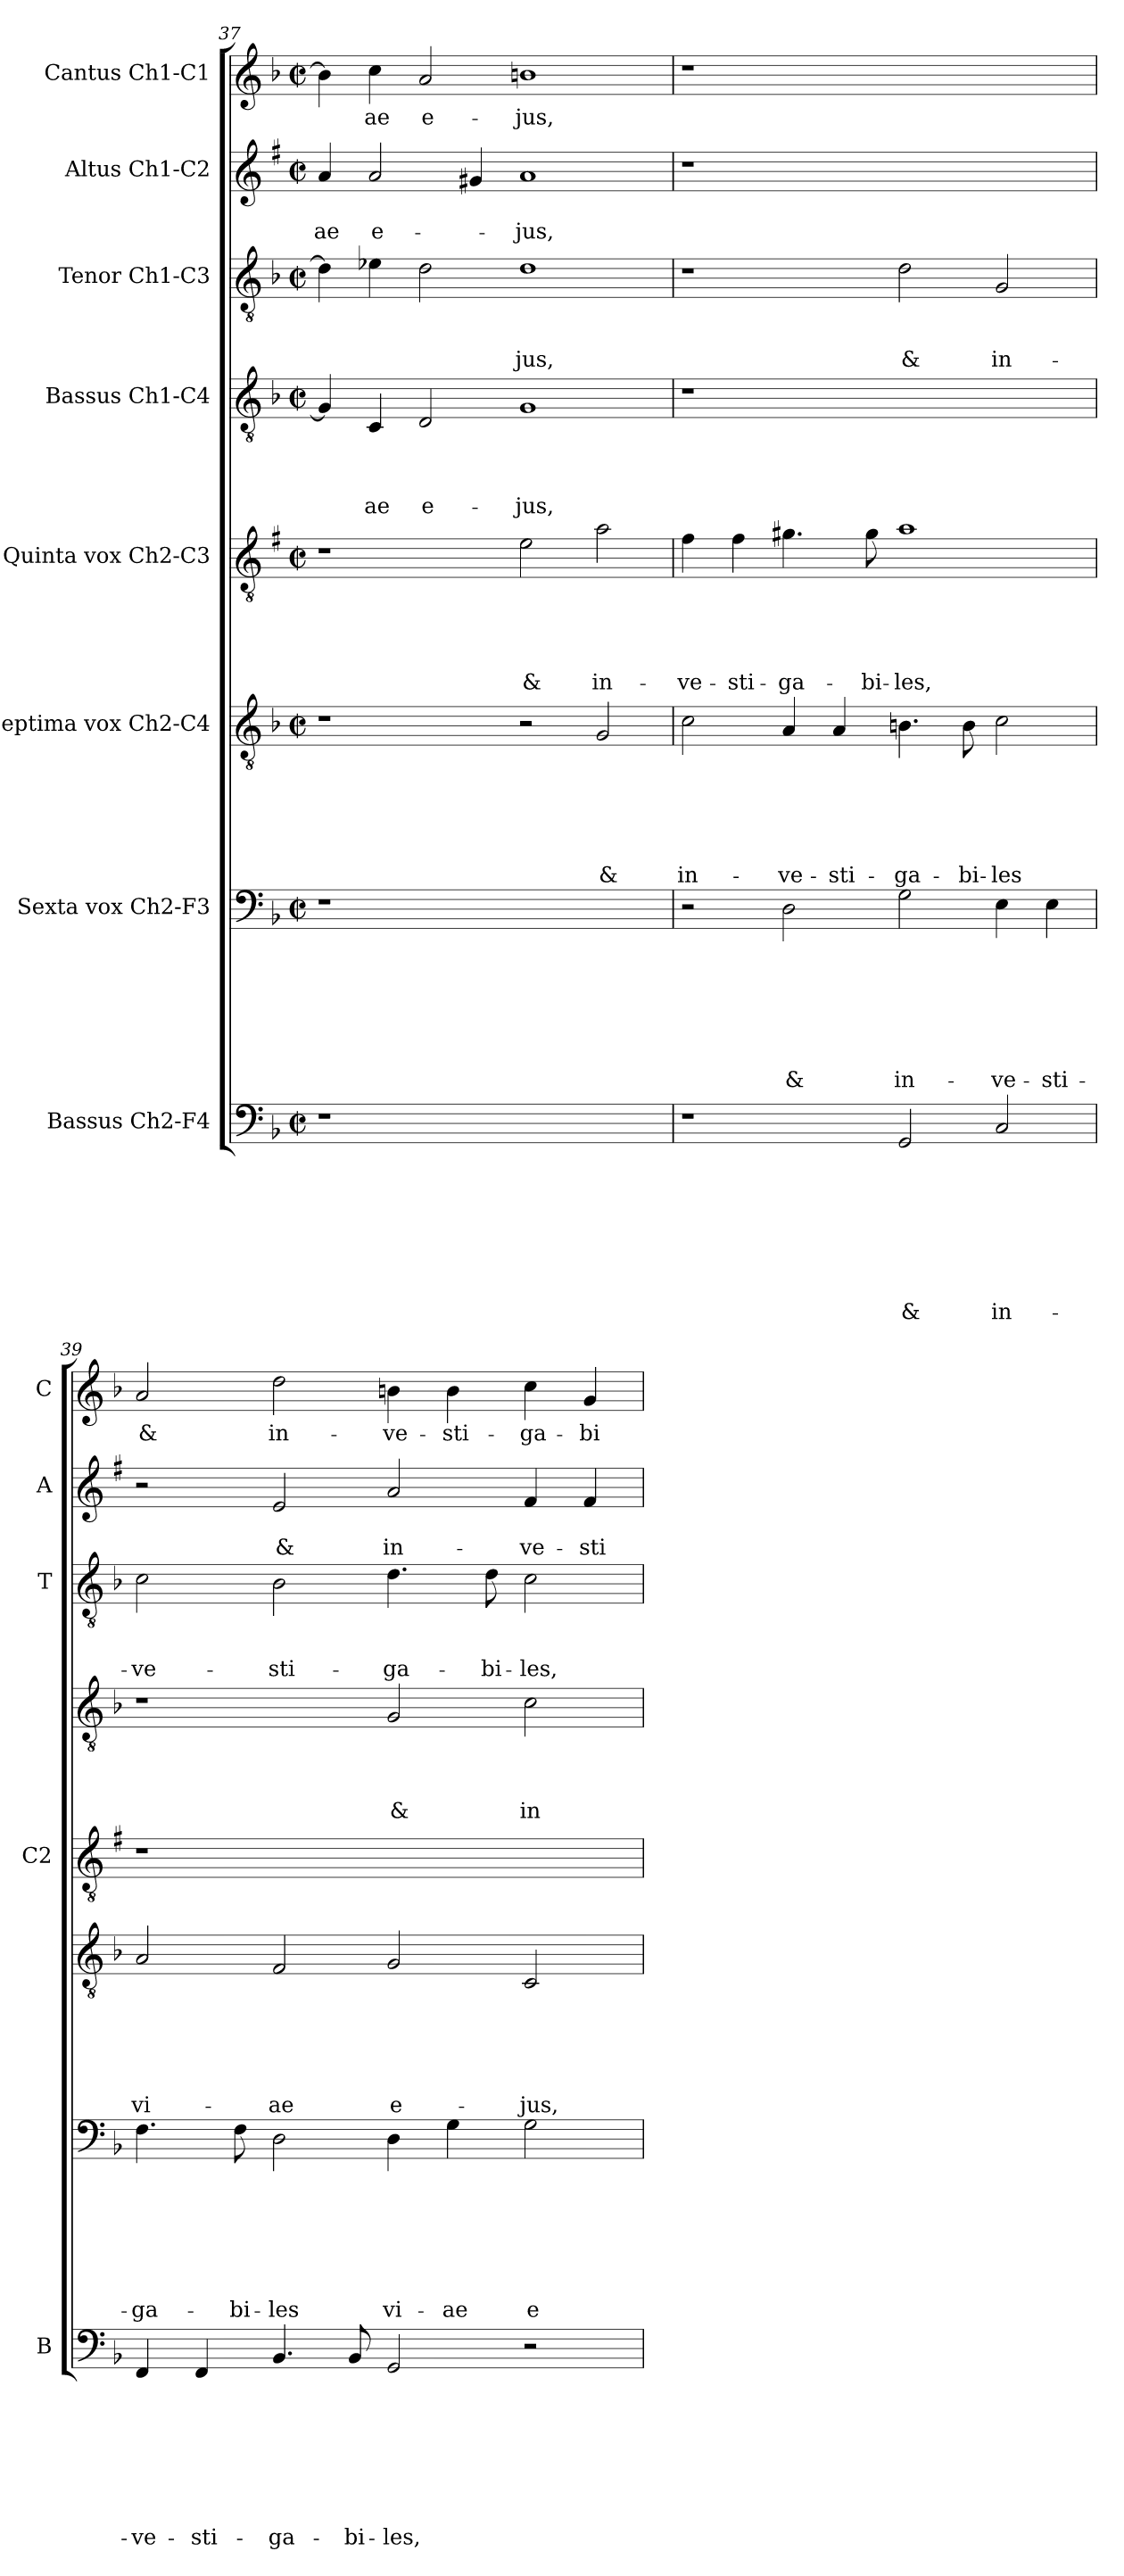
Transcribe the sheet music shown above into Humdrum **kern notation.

**kern	**text	**text	**text	**text	**text	**text	**text	**text	**kern	**text	**text	**text	**text	**text	**text	**text	**kern	**text	**text	**text	**text	**text	**text	**kern	**text	**text	**text	**text	**text	**kern	**text	**text	**text	**text	**kern	**text	**text	**text	**kern	**text	**text	**kern	**text
*part8	*part8	*part8	*part8	*part8	*part8	*part8	*part8	*part8	*part7	*part7	*part7	*part7	*part7	*part7	*part7	*part7	*part6	*part6	*part6	*part6	*part6	*part6	*part6	*part5	*part5	*part5	*part5	*part5	*part5	*part4	*part4	*part4	*part4	*part4	*part3	*part3	*part3	*part3	*part2	*part2	*part2	*part1	*part1
*staff8	*staff8	*staff8	*staff8	*staff8	*staff8	*staff8	*staff8	*staff8	*staff7	*staff7	*staff7	*staff7	*staff7	*staff7	*staff7	*staff7	*staff6	*staff6	*staff6	*staff6	*staff6	*staff6	*staff6	*staff5	*staff5	*staff5	*staff5	*staff5	*staff5	*staff4	*staff4	*staff4	*staff4	*staff4	*staff3	*staff3	*staff3	*staff3	*staff2	*staff2	*staff2	*staff1	*staff1
*I"Bassus Ch2-F4	*	*	*	*	*	*	*	*	*I"Sexta vox Ch2-F3	*	*	*	*	*	*	*	*I"Septima vox Ch2-C4	*	*	*	*	*	*	*I"Quinta vox Ch2-C3	*	*	*	*	*	*I"Bassus Ch1-C4	*	*	*	*	*I"Tenor Ch1-C3	*	*	*	*I"Altus Ch1-C2	*	*	*I"Cantus Ch1-C1	*
*I'B	*	*	*	*	*	*	*	*	*	*	*	*	*	*	*	*	*	*	*	*	*	*	*	*I'C2	*	*	*	*	*	*	*	*	*	*	*I'T	*	*	*	*I'A	*	*	*I'C	*
!!LO:PB:g=z
*clefF4	*	*	*	*	*	*	*	*	*clefF4	*	*	*	*	*	*	*	*clefGv2	*	*	*	*	*	*	*clefGv2	*	*	*	*	*	*clefGv2	*	*	*	*	*clefGv2	*	*	*	*clefG2	*	*	*clefG2	*
*	*	*	*	*	*	*	*	*	*	*	*	*	*	*	*	*	*	*	*	*	*	*	*	*ITrd1c2	*	*	*	*	*	*	*	*	*	*	*	*	*	*	*ITrd1c2	*	*	*	*
*k[b-]	*	*	*	*	*	*	*	*	*k[b-]	*	*	*	*	*	*	*	*k[b-]	*	*	*	*	*	*	*k[b-]	*	*	*	*	*	*k[b-]	*	*	*	*	*k[b-]	*	*	*	*k[b-]	*	*	*k[b-]	*
*F:	*	*	*	*	*	*	*	*	*F:	*	*	*	*	*	*	*	*F:	*	*	*	*	*	*	*F:	*	*	*	*	*	*F:	*	*	*	*	*F:	*	*	*	*F:	*	*	*F:	*
*M2/2	*	*	*	*	*	*	*	*	*M2/2	*	*	*	*	*	*	*	*M2/2	*	*	*	*	*	*	*M2/2	*	*	*	*	*	*M2/2	*	*	*	*	*M2/2	*	*	*	*M2/2	*	*	*M2/2	*
*met(c|)	*	*	*	*	*	*	*	*	*met(c|)	*	*	*	*	*	*	*	*met(c|)	*	*	*	*	*	*	*met(c|)	*	*	*	*	*	*met(c|)	*	*	*	*	*met(c|)	*	*	*	*met(c|)	*	*	*met(c|)	*
=37	=37	=37	=37	=37	=37	=37	=37	=37	=37	=37	=37	=37	=37	=37	=37	=37	=37	=37	=37	=37	=37	=37	=37	=37	=37	=37	=37	=37	=37	=37	=37	=37	=37	=37	=37	=37	=37	=37	=37	=37	=37	=37	=37
!	!	!	!	!	!	!	!	!	!	!	!	!	!	!	!	!	!	!	!	!	!	!	!	!	!	!	!	!	!	!	!	!	!	!	!	!	!	!	!	!	!LO:LY:b	!	!
1r	.	.	.	.	.	.	.	.	1r	.	.	.	.	.	.	.	1r	.	.	.	.	.	.	1r	.	.	.	.	.	4G/]	.	.	.	.	4d\]	.	.	.	4g/	.	-ae	4b\]	.
!	!	!	!	!	!	!	!	!	!	!	!	!	!	!	!	!	!	!	!	!	!	!	!	!	!	!	!	!	!	!	!	!	!	!LO:LY:b	!	!	!	!	!	!	!LO:LY:b	!	!LO:LY:b
.	.	.	.	.	.	.	.	.	.	.	.	.	.	.	.	.	.	.	.	.	.	.	.	.	.	.	.	.	.	4C/	.	.	.	-ae	4e-X\	.	.	.	2g/	.	e-	4cc\	-ae
!	!	!	!	!	!	!	!	!	!	!	!	!	!	!	!	!	!	!	!	!	!	!	!	!	!	!	!	!	!	!	!	!	!	!LO:LY:b	!	!	!	!	!	!	!	!	!LO:LY:b
.	.	.	.	.	.	.	.	.	.	.	.	.	.	.	.	.	.	.	.	.	.	.	.	.	.	.	.	.	.	2D/	.	.	.	e-	2d\	.	.	.	.	.	.	2a/	e-
.	.	.	.	.	.	.	.	.	.	.	.	.	.	.	.	.	.	.	.	.	.	.	.	.	.	.	.	.	.	.	.	.	.	.	.	.	.	.	4f#X/	.	.	.	.
!	!	!	!	!	!	!	!	!	!	!	!	!	!	!	!	!	!	!	!	!	!	!	!	!	!	!	!	!	!LO:LY:b	!	!	!	!	!LO:LY:b	!	!	!	!LO:LY:b	!	!	!LO:LY:b	!	!LO:LY:b
1ryy	.	.	.	.	.	.	.	.	1ryy	.	.	.	.	.	.	.	2r	.	.	.	.	.	.	2d\	.	.	.	.	&	1G	.	.	.	-jus,	1d	.	.	-jus,	1g	.	-jus,	1bn	-jus,
!	!	!	!	!	!	!	!	!	!	!	!	!	!	!	!	!	!	!	!	!	!	!	!LO:LY:b	!	!	!	!	!	!LO:LY:b	!	!	!	!	!	!	!	!	!	!	!	!	!	!
.	.	.	.	.	.	.	.	.	.	.	.	.	.	.	.	.	2G/	.	.	.	.	.	&	2g\	.	.	.	.	in-	.	.	.	.	.	.	.	.	.	.	.	.	.	.
=38	=38	=38	=38	=38	=38	=38	=38	=38	=38	=38	=38	=38	=38	=38	=38	=38	=38	=38	=38	=38	=38	=38	=38	=38	=38	=38	=38	=38	=38	=38	=38	=38	=38	=38	=38	=38	=38	=38	=38	=38	=38	=38	=38
!	!	!	!	!	!	!	!	!	!	!	!	!	!	!	!	!	!	!	!	!	!	!	!LO:LY:b	!	!	!	!	!	!LO:LY:b	!	!	!	!	!	!	!	!	!	!	!	!	!	!
1r	.	.	.	.	.	.	.	.	2r	.	.	.	.	.	.	.	2c\	.	.	.	.	.	in-	4e\	.	.	.	.	-ve-	1r	.	.	.	.	1r	.	.	.	1r	.	.	1r	.
!	!	!	!	!	!	!	!	!	!	!	!	!	!	!	!	!	!	!	!	!	!	!	!	!	!	!	!	!	!LO:LY:b	!	!	!	!	!	!	!	!	!	!	!	!	!	!
.	.	.	.	.	.	.	.	.	.	.	.	.	.	.	.	.	.	.	.	.	.	.	.	4e\	.	.	.	.	-sti-	.	.	.	.	.	.	.	.	.	.	.	.	.	.
!	!	!	!	!	!	!	!	!	!	!	!	!	!	!	!	!LO:LY:b	!	!	!	!	!	!	!LO:LY:b	!	!	!	!	!	!LO:LY:b	!	!	!	!	!	!	!	!	!	!	!	!	!	!
.	.	.	.	.	.	.	.	.	2D\	.	.	.	.	.	.	&	4A/	.	.	.	.	.	-ve-	4.f#X\	.	.	.	.	-ga-	.	.	.	.	.	.	.	.	.	.	.	.	.	.
!	!	!	!	!	!	!	!	!	!	!	!	!	!	!	!	!	!	!	!	!	!	!	!LO:LY:b	!	!	!	!	!	!	!	!	!	!	!	!	!	!	!	!	!	!	!	!
.	.	.	.	.	.	.	.	.	.	.	.	.	.	.	.	.	4A/	.	.	.	.	.	-sti-	.	.	.	.	.	.	.	.	.	.	.	.	.	.	.	.	.	.	.	.
!	!	!	!	!	!	!	!	!	!	!	!	!	!	!	!	!	!	!	!	!	!	!	!	!	!	!	!	!	!LO:LY:b	!	!	!	!	!	!	!	!	!	!	!	!	!	!
.	.	.	.	.	.	.	.	.	.	.	.	.	.	.	.	.	.	.	.	.	.	.	.	8f#\	.	.	.	.	-bi-	.	.	.	.	.	.	.	.	.	.	.	.	.	.
!	!	!	!	!	!	!	!	!LO:LY:b	!	!	!	!	!	!	!	!LO:LY:b	!	!	!	!	!	!	!LO:LY:b	!	!	!	!	!	!LO:LY:b	!	!	!	!	!	!	!	!	!LO:LY:b	!	!	!	!	!
2GG/	.	.	.	.	.	.	.	&	2G\	.	.	.	.	.	.	in-	4.Bn\	.	.	.	.	.	-ga-	1g	.	.	.	.	-les,	1ryy	.	.	.	.	2d\	.	.	&	1ryy	.	.	1ryy	.
!	!	!	!	!	!	!	!	!	!	!	!	!	!	!	!	!	!	!	!	!	!	!	!LO:LY:b	!	!	!	!	!	!	!	!	!	!	!	!	!	!	!	!	!	!	!	!
.	.	.	.	.	.	.	.	.	.	.	.	.	.	.	.	.	8B\	.	.	.	.	.	-bi-	.	.	.	.	.	.	.	.	.	.	.	.	.	.	.	.	.	.	.	.
!	!	!	!	!	!	!	!	!LO:LY:b	!	!	!	!	!	!	!	!LO:LY:b	!	!	!	!	!	!	!LO:LY:b	!	!	!	!	!	!	!	!	!	!	!	!	!	!	!LO:LY:b	!	!	!	!	!
2C/	.	.	.	.	.	.	.	in-	4E\	.	.	.	.	.	.	-ve-	2c\	.	.	.	.	.	-les	.	.	.	.	.	.	.	.	.	.	.	2G/	.	.	in-	.	.	.	.	.
!	!	!	!	!	!	!	!	!	!	!	!	!	!	!	!	!LO:LY:b	!	!	!	!	!	!	!	!	!	!	!	!	!	!	!	!	!	!	!	!	!	!	!	!	!	!	!
.	.	.	.	.	.	.	.	.	4E\	.	.	.	.	.	.	-sti-	.	.	.	.	.	.	.	.	.	.	.	.	.	.	.	.	.	.	.	.	.	.	.	.	.	.	.
=39	=39	=39	=39	=39	=39	=39	=39	=39	=39	=39	=39	=39	=39	=39	=39	=39	=39	=39	=39	=39	=39	=39	=39	=39	=39	=39	=39	=39	=39	=39	=39	=39	=39	=39	=39	=39	=39	=39	=39	=39	=39	=39	=39
!	!	!	!	!	!	!	!	!LO:LY:b	!	!	!	!	!	!	!	!LO:LY:b	!	!	!	!	!	!	!LO:LY:b	!	!	!	!	!	!	!	!	!	!	!	!	!	!	!LO:LY:b	!	!	!	!	!LO:LY:b
4FF/	.	.	.	.	.	.	.	-ve-	4.F\	.	.	.	.	.	.	-ga-	2A/	.	.	.	.	.	vi-	1r	.	.	.	.	.	1r	.	.	.	.	2c\	.	.	-ve-	2r	.	.	2a/	&
!	!	!	!	!	!	!	!	!LO:LY:b	!	!	!	!	!	!	!	!	!	!	!	!	!	!	!	!	!	!	!	!	!	!	!	!	!	!	!	!	!	!	!	!	!	!	!
4FF/	.	.	.	.	.	.	.	-sti-	.	.	.	.	.	.	.	.	.	.	.	.	.	.	.	.	.	.	.	.	.	.	.	.	.	.	.	.	.	.	.	.	.	.	.
!	!	!	!	!	!	!	!	!	!	!	!	!	!	!	!	!LO:LY:b	!	!	!	!	!	!	!	!	!	!	!	!	!	!	!	!	!	!	!	!	!	!	!	!	!	!	!
.	.	.	.	.	.	.	.	.	8F\	.	.	.	.	.	.	-bi-	.	.	.	.	.	.	.	.	.	.	.	.	.	.	.	.	.	.	.	.	.	.	.	.	.	.	.
!	!	!	!	!	!	!	!	!LO:LY:b	!	!	!	!	!	!	!	!LO:LY:b	!	!	!	!	!	!	!LO:LY:b	!	!	!	!	!	!	!	!	!	!	!	!	!	!	!LO:LY:b	!	!	!LO:LY:b	!	!LO:LY:b
4.BB-/	.	.	.	.	.	.	.	-ga-	2D\	.	.	.	.	.	.	-les	2F/	.	.	.	.	.	-ae	.	.	.	.	.	.	.	.	.	.	.	2B-\	.	.	-sti-	2d/	.	&	2dd\	in-
!	!	!	!	!	!	!	!	!LO:LY:b	!	!	!	!	!	!	!	!	!	!	!	!	!	!	!	!	!	!	!	!	!	!	!	!	!	!	!	!	!	!	!	!	!	!	!
8BB-/	.	.	.	.	.	.	.	-bi-	.	.	.	.	.	.	.	.	.	.	.	.	.	.	.	.	.	.	.	.	.	.	.	.	.	.	.	.	.	.	.	.	.	.	.
!	!	!	!	!	!	!	!	!LO:LY:b	!	!	!	!	!	!	!	!LO:LY:b	!	!	!	!	!	!	!LO:LY:b	!	!	!	!	!	!	!	!	!	!	!LO:LY:b	!	!	!	!LO:LY:b	!	!	!LO:LY:b	!	!LO:LY:b
2GG/	.	.	.	.	.	.	.	-les,	4D\	.	.	.	.	.	.	vi-	2G/	.	.	.	.	.	e-	1ryy	.	.	.	.	.	2G/	.	.	.	&	4.d\	.	.	-ga-	2g/	.	in-	4bn\	-ve-
!	!	!	!	!	!	!	!	!	!	!	!	!	!	!	!	!LO:LY:b	!	!	!	!	!	!	!	!	!	!	!	!	!	!	!	!	!	!	!	!	!	!	!	!	!	!	!LO:LY:b
.	.	.	.	.	.	.	.	.	4G\	.	.	.	.	.	.	-ae	.	.	.	.	.	.	.	.	.	.	.	.	.	.	.	.	.	.	.	.	.	.	.	.	.	4b\	-sti-
!	!	!	!	!	!	!	!	!	!	!	!	!	!	!	!	!	!	!	!	!	!	!	!	!	!	!	!	!	!	!	!	!	!	!	!	!	!	!LO:LY:b	!	!	!	!	!
.	.	.	.	.	.	.	.	.	.	.	.	.	.	.	.	.	.	.	.	.	.	.	.	.	.	.	.	.	.	.	.	.	.	.	8d\	.	.	-bi-	.	.	.	.	.
!	!	!	!	!	!	!	!	!	!	!	!	!	!	!	!	!LO:LY:b	!	!	!	!	!	!	!LO:LY:b	!	!	!	!	!	!	!	!	!	!	!LO:LY:b	!	!	!	!LO:LY:b	!	!	!LO:LY:b	!	!LO:LY:b
2r	.	.	.	.	.	.	.	.	2G\	.	.	.	.	.	.	e-	2C/	.	.	.	.	.	-jus,	.	.	.	.	.	.	2c\	.	.	.	in-	2c\	.	.	-les,	4e/	.	-ve-	4cc\	-ga-
!	!	!	!	!	!	!	!	!	!	!	!	!	!	!	!	!	!	!	!	!	!	!	!	!	!	!	!	!	!	!	!	!	!	!	!	!	!	!	!	!	!LO:LY:b	!	!LO:LY:b
.	.	.	.	.	.	.	.	.	.	.	.	.	.	.	.	.	.	.	.	.	.	.	.	.	.	.	.	.	.	.	.	.	.	.	.	.	.	.	4e/	.	-sti-	4g/	-bi-
=	=	=	=	=	=	=	=	=	=	=	=	=	=	=	=	=	=	=	=	=	=	=	=	=	=	=	=	=	=	=	=	=	=	=	=	=	=	=	=	=	=	=	=
*-	*-	*-	*-	*-	*-	*-	*-	*-	*-	*-	*-	*-	*-	*-	*-	*-	*-	*-	*-	*-	*-	*-	*-	*-	*-	*-	*-	*-	*-	*-	*-	*-	*-	*-	*-	*-	*-	*-	*-	*-	*-	*-	*-
